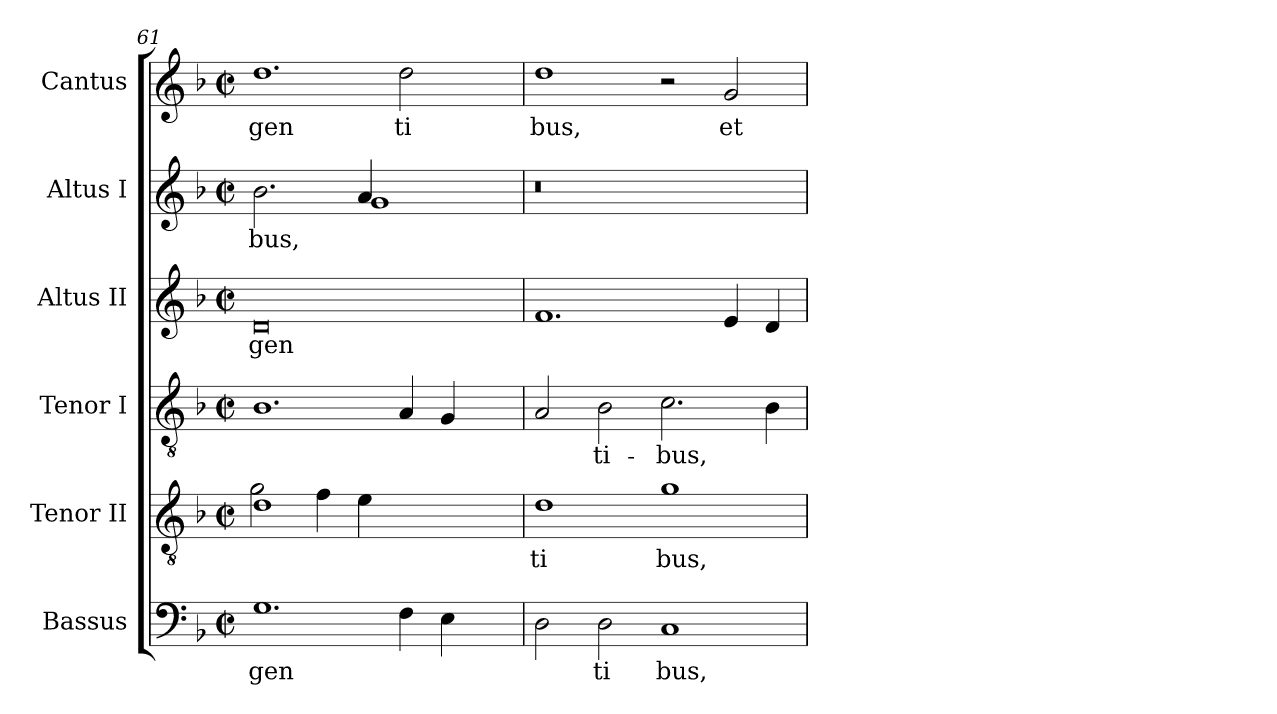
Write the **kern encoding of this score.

**kern	**text	**kern	**text	**kern	**text	**kern	**text	**kern	**text	**kern	**text
*part6	*part6	*part5	*part5	*part4	*part4	*part3	*part3	*part2	*part2	*part1	*part1
*staff6	*staff6	*staff5	*staff5	*staff4	*staff4	*staff3	*staff3	*staff2	*staff2	*staff1	*staff1
*I"Bassus	*	*I"Tenor II	*	*I"Tenor I	*	*I"Altus II	*	*I"Altus I	*	*I"Cantus	*
*clefF4	*	*clefGv2	*	*clefGv2	*	*clefG2	*	*clefG2	*	*clefG2	*
*k[b-]	*	*k[b-]	*	*k[b-]	*	*k[b-]	*	*k[b-]	*	*k[b-]	*
*F:	*	*F:	*	*F:	*	*F:	*	*F:	*	*F:	*
*M2/2	*	*M2/2	*	*M2/2	*	*M2/2	*	*M2/2	*	*M2/2	*
*met(c|)	*	*met(c|)	*	*met(c|)	*	*met(c|)	*	*met(c|)	*	*met(c|)	*
=61	=61	=61	=61	=61	=61	=61	=61	=61	=61	=61	=61
!LO:N:vis=1.	!LO:LY:b	!	!	!LO:N:vis=1.	!	!LO:N:vis=0	!LO:LY:b:cj	!	!LO:LY:b	!LO:N:vis=1.	!LO:LY:b:cj
*	*	*^	*	*	*	*	*	*^	*	*	*
1G	gen	1d	2g\	.	1B-	.	1d	gen	2.ryy	2.b-\	bus,	1dd	gen
.	.	.	4f\	.	.	.	.	.	.	.	.	.	.
.	.	.	4e\	.	.	.	.	.	4a/	1g	.	.	.
!	!	!	!	!	!	!	!	!	!	!	!	!	!LO:LY:b:cj
4F\	.	2.ryy	2.ryy	.	4A/	.	2.ryy	.	2.ryy	.	.	2dd\	ti
4E\	.	.	.	.	4G/	.	.	.	.	.	.	.	.
4ryy	.	.	.	.	4ryy	.	.	.	.	.	.	4ryy	.
*	*	*v	*v	*	*	*	*	*	*v	*v	*	*	*
=62	=62	=62	=62	=62	=62	=62	=62	=62	=62	=62	=62
!	!	!	!LO:LY:b:cj	!	!	!	!	!	!	!	!LO:LY:b:cj
2D\	.	1d	ti	2A/	.	1.f	.	0r	.	1dd	bus,
!	!LO:LY:b:cj	!	!	!	!LO:LY:b:cj	!	!	!	!	!	!
2D\	ti	.	.	2B-\	-ti-	.	.	.	.	.	.
!	!LO:LY:b:cj	!	!LO:LY:b:cj	!	!LO:LY:b	!	!	!	!	!	!
1C	bus,	1g	bus,	2.c\	-bus,	.	.	.	.	2r	.
!	!	!	!	!	!	!	!	!	!	!	!LO:LY:b:cj
.	.	.	.	.	.	4e/	.	.	.	2g/	et
.	.	.	.	4B-\	.	4d/	.	.	.	.	.
=	=	=	=	=	=	=	=	=	=	=	=
*-	*-	*-	*-	*-	*-	*-	*-	*-	*-	*-	*-
